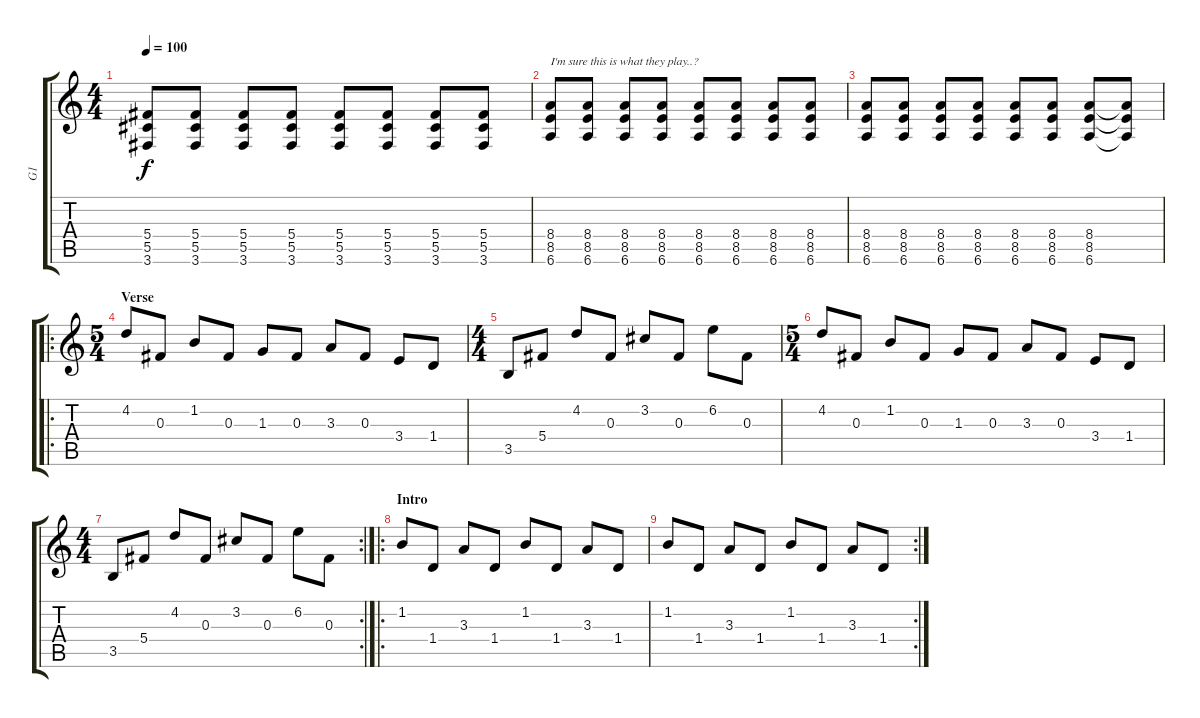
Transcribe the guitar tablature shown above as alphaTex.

\track ("G1" "G1") {instrument distortionguitar}
\staff {score tabs}
\tuning (Eb4 Bb3 Gb3 Db3 Ab2 Eb2) {hide}
\ts (4 4)
\tempo 100
\clef g2
\ks c
(5.4 5.5 3.6).8{dy f} (5.4 5.5 3.6).8 (5.4 5.5 3.6).8 (5.4 5.5 3.6).8 (5.4 5.5 3.6).8 (5.4 5.5 3.6).8 (5.4 5.5 3.6).8 (5.4 5.5 3.6).8 |
(8.4 8.5 6.6).8{txt "I'm sure this is what they play..?"} (8.4 8.5 6.6).8 (8.4 8.5 6.6).8 (8.4 8.5 6.6).8 (8.4 8.5 6.6).8 (8.4 8.5 6.6).8 (8.4 8.5 6.6).8 (8.4 8.5 6.6).8 |
(8.4 8.5 6.6).8 (8.4 8.5 6.6).8 (8.4 8.5 6.6).8 (8.4 8.5 6.6).8 (8.4 8.5 6.6).8 (8.4 8.5 6.6).8 (8.4 8.5 6.6).8 (8.4{t} 8.5{t} 6.6{t}).8 |
\ro
\ts (5 4)
\section ("" "Verse")
4.2.8 0.3.8 1.2.8 0.3.8 1.3.8 0.3.8 3.3.8 0.3.8 3.4.8 1.4.8 |
\ts (4 4)
3.5.8 5.4.8 4.2.8 0.3.8 3.2.8 0.3.8 6.2.8 0.3.8 |
\ts (5 4)
4.2.8 0.3.8 1.2.8 0.3.8 1.3.8 0.3.8 3.3.8 0.3.8 3.4.8 1.4.8 |
\rc 2
\ts (4 4)
3.5.8 5.4.8 4.2.8 0.3.8 3.2.8 0.3.8 6.2.8 0.3.8 |
\ro
\section ("" "Intro")
1.2.8 1.4.8 3.3.8 1.4.8 1.2.8 1.4.8 3.3.8 1.4.8 |
\rc 2
1.2.8 1.4.8 3.3.8 1.4.8 1.2.8 1.4.8 3.3.8 1.4.8
